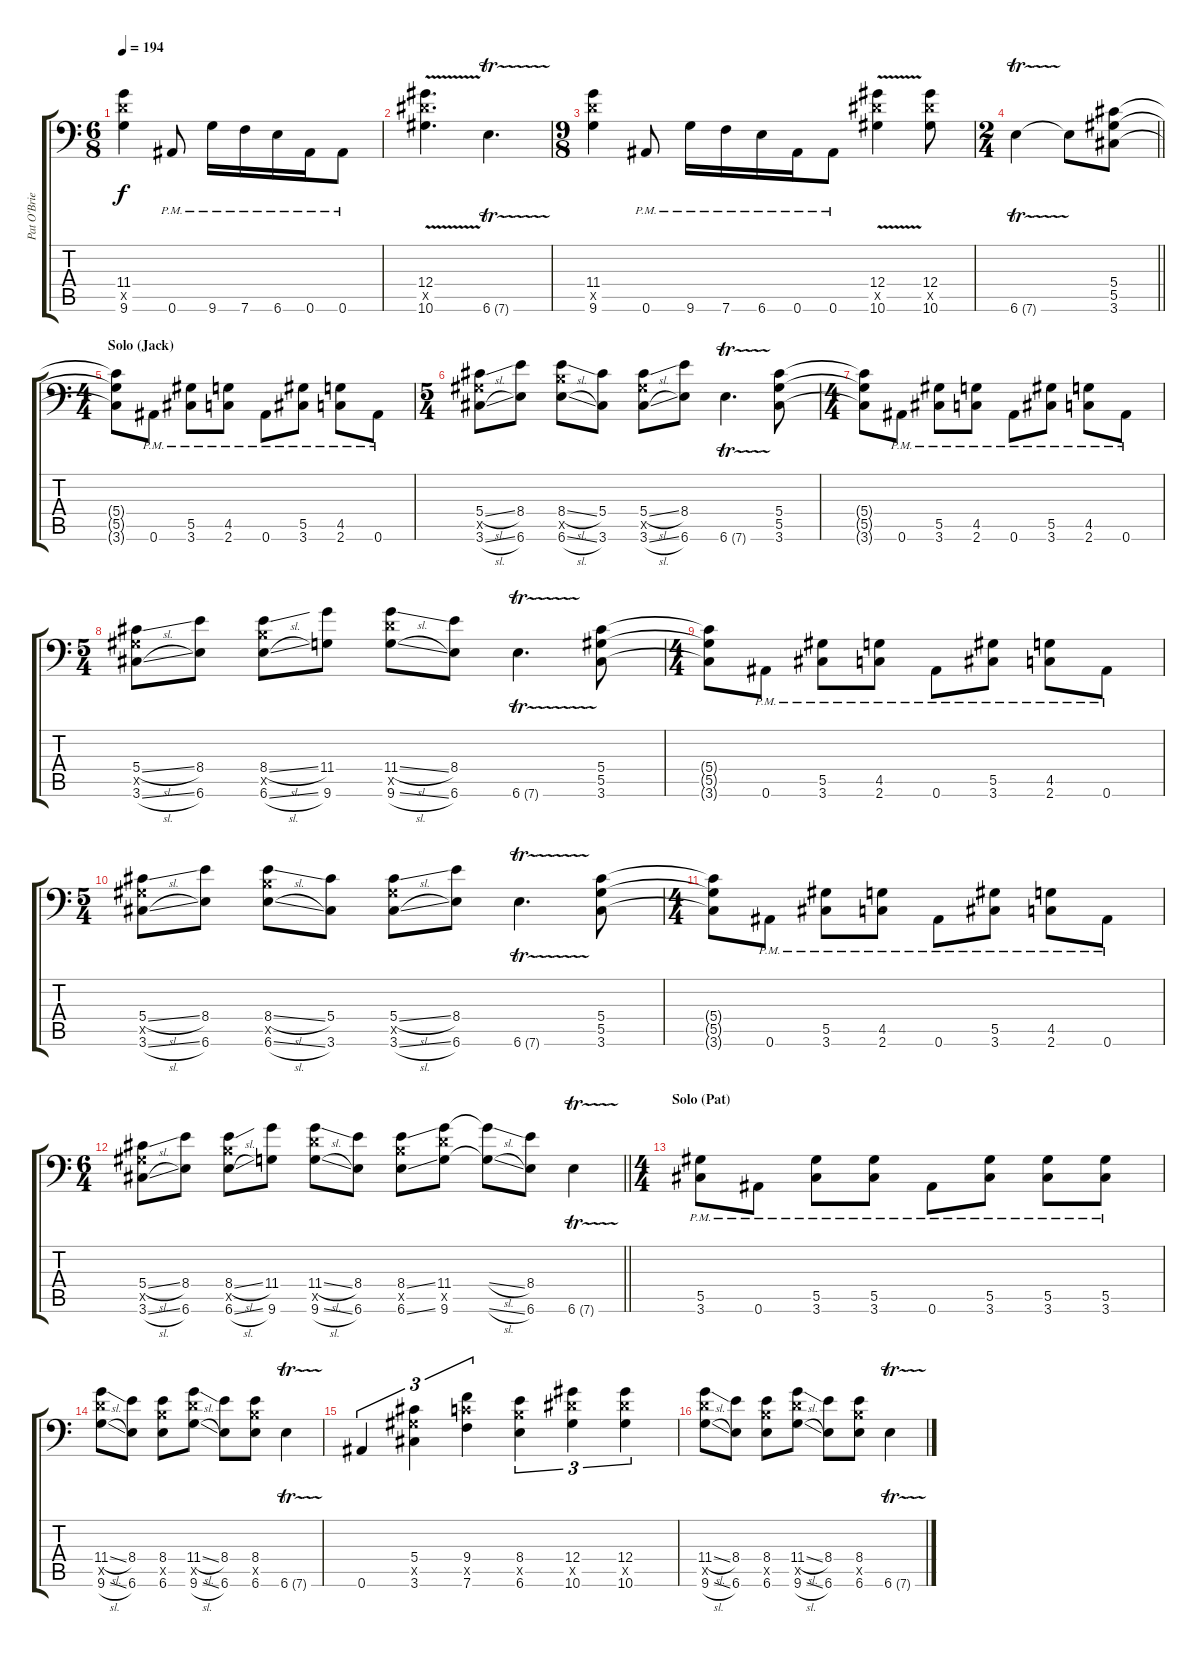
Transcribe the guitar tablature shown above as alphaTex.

\track ("Pat O'Brien" "Pat O'Brie") {instrument distortionguitar}
\staff {score tabs}
\tuning (Bb3 F3 Db3 Ab2 Eb2 Bb1) {hide}
\ts (6 8)
\tempo 194
\clef f4
\ks c
(11.4 11.5{x} 9.6).4{dy f} 0.6{pm}.8 9.6{pm}.16 7.6{pm}.16 6.6{pm}.16 0.6{pm}.16 0.6{pm}.8 |
(12.4{v} 12.5{x} 10.6{v}).4{d} 6.6{tr (7 16)}.4{d} |
\ts (9 8)
(11.4 11.5{x} 9.6).4 0.6{pm}.8 9.6{pm}.16 7.6{pm}.16 6.6{pm}.16 0.6{pm}.16 0.6{pm}.8 (12.4{v} 12.5{x} 10.6{v}).4 (12.4 12.5{x} 10.6).8 |
\ts (2 4)
\barLineRight lightlight
6.6{tr (7 16)}.4 6.6{t}.8 (5.4 5.5 3.6).8 |
\ts (4 4)
\section ("" "Solo (Jack)")
(5.4{t} 5.5{t} 3.6{t}).8 0.6{pm}.8 (5.5{pm} 3.6{pm}).8 (4.5{pm} 2.6{pm}).8 0.6{pm}.8 (5.5{pm} 3.6{pm}).8 (4.5{pm} 2.6{pm}).8 0.6{pm}.8 |
\ts (5 4)
(5.4{sl} 5.5{x} 3.6{sl}).8 (8.4 6.6).8 (8.4{sl} 8.5{x} 6.6{sl}).8 (5.4 3.6).8 (5.4{sl} 5.5{x} 3.6{sl}).8 (8.4 6.6).8 6.6{tr (7 16)}.4{d} (5.4 5.5 3.6).8 |
\ts (4 4)
(5.4{t} 5.5{t} 3.6{t}).8 0.6{pm}.8 (5.5{pm} 3.6{pm}).8 (4.5{pm} 2.6{pm}).8 0.6{pm}.8 (5.5{pm} 3.6{pm}).8 (4.5{pm} 2.6{pm}).8 0.6{pm}.8 |
\ts (5 4)
(5.4{sl} 5.5{x} 3.6{sl}).8 (8.4 6.6).8 (8.4{sl} 8.5{x} 6.6{sl}).8 (11.4 9.6).8 (11.4{sl} 11.5{x} 9.6{sl}).8 (8.4 6.6).8 6.6{tr (7 16)}.4{d} (5.4 5.5 3.6).8 |
\ts (4 4)
(5.4{t} 5.5{t} 3.6{t}).8 0.6{pm}.8 (5.5{pm} 3.6{pm}).8 (4.5{pm} 2.6{pm}).8 0.6{pm}.8 (5.5{pm} 3.6{pm}).8 (4.5{pm} 2.6{pm}).8 0.6{pm}.8 |
\ts (5 4)
(5.4{sl} 5.5{x} 3.6{sl}).8 (8.4 6.6).8 (8.4{sl} 8.5{x} 6.6{sl}).8 (5.4 3.6).8 (5.4{sl} 5.5{x} 3.6{sl}).8 (8.4 6.6).8 6.6{tr (7 16)}.4{d} (5.4 5.5 3.6).8 |
\ts (4 4)
(5.4{t} 5.5{t} 3.6{t}).8 0.6{pm}.8 (5.5{pm} 3.6{pm}).8 (4.5{pm} 2.6{pm}).8 0.6{pm}.8 (5.5{pm} 3.6{pm}).8 (4.5{pm} 2.6{pm}).8 0.6{pm}.8 |
\ts (6 4)
\barLineRight lightlight
(5.4{sl} 5.5{x} 3.6{sl}).8 (8.4 6.6).8 (8.4{sl} 8.5{x} 6.6{sl}).8 (11.4 9.6).8 (11.4{sl} 11.5{x} 9.6{sl}).8 (8.4 6.6).8 (8.4{ss} 8.5{x} 6.6{ss}).8 (11.4 11.5{x} 9.6).8 (11.4{sl t} 9.6{sl t}).8 (8.4 6.6).8 6.6{tr (7 16)}.4 |
\ts (4 4)
\section ("" "Solo (Pat)")
(5.5{pm} 3.6{pm}).8 0.6{pm}.8 (5.5{pm} 3.6{pm}).8 (5.5{pm} 3.6{pm}).8 0.6{pm}.8 (5.5{pm} 3.6{pm}).8 (5.5{pm} 3.6{pm}).8 (5.5{pm} 3.6{pm}).8 |
(11.4{sl} 11.5{x} 9.6{sl}).8 (8.4 6.6).8 (8.4 8.5{x} 6.6).8 (11.4{sl} 11.5{x} 9.6{sl}).8 (8.4 6.6).8 (8.4 8.5{x} 6.6).8 6.6{tr (7 16)}.4 |
0.6.4{tu (3 2)} (5.4 5.5{x} 3.6).4{tu (3 2)} (9.4 9.5{x} 7.6).4{tu (3 2)} (8.4 8.5{x} 6.6).4{tu (3 2)} (12.4 12.5{x} 10.6).4{tu (3 2)} (12.4 12.5{x} 10.6).4{tu (3 2)} |
(11.4{sl} 11.5{x} 9.6{sl}).8 (8.4 6.6).8 (8.4 8.5{x} 6.6).8 (11.4{sl} 11.5{x} 9.6{sl}).8 (8.4 6.6).8 (8.4 8.5{x} 6.6).8 6.6{tr (7 16)}.4
